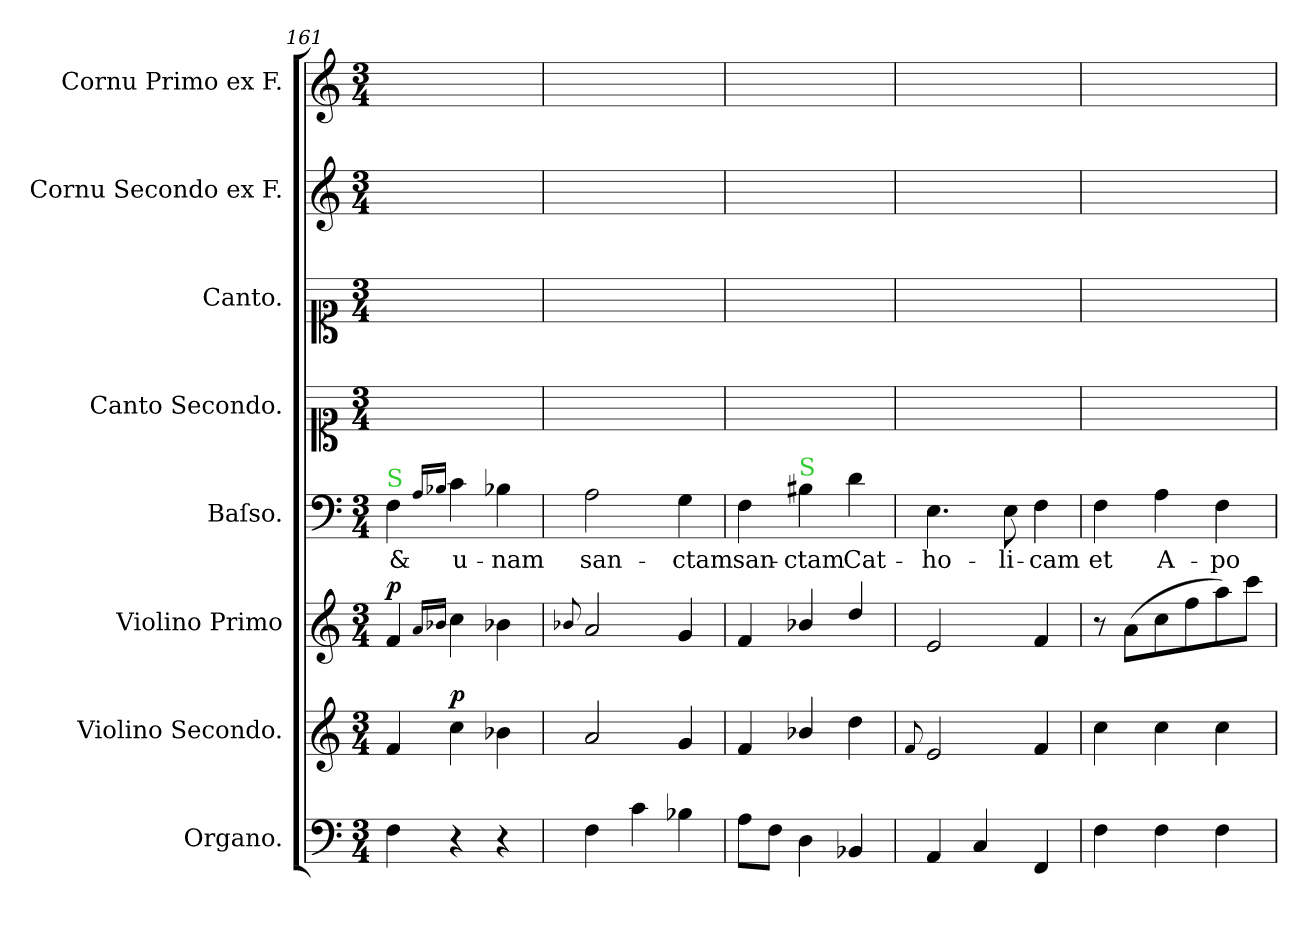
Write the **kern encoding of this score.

**kern	**kern	**dynam	**kern	**dynam	**kern	**text	**kern	**kern	**kern	**kern
*part8	*part7	*part7	*part6	*part6	*part5	*part5	*part4	*part3	*part2	*part1
*staff8	*staff7	*staff7	*staff6	*staff6	*staff5	*staff5	*staff4	*staff3	*staff2	*staff1
*I"Organo.	*I"Violino Secondo.	*	*I"Violino Primo	*	*I"Baſso.	*	*I"Canto Secondo.	*I"Canto.	*I"Cornu Secondo ex F.	*I"Cornu Primo ex F.
*I'org	*I'vl 2	*	*I'vl 1	*	*I'B	*	*I'S 2	*	*I'cor 2	*I'cor 1
*clefF4	*clefG2	*	*clefG2	*	*clefF4	*	*clefC1	*clefC1	*clefG2	*clefG2
*	*	*	*	*	*	*	*	*	*ITrd4c7	*ITrd4c7
*M3/4	*M3/4	*	*M3/4	*	*M3/4	*	*M3/4	*M3/4	*M3/4	*M3/4
=161	=161	=161	=161	=161	=161	=161	=161	=161	=161	=161
!	!	!	!	!	!LO:TX:a:color=limegreen:t=S	!	!	!	!	!
!	!	!	!	!LO:DY:a	!	!	!	!	!	!
4F\	4f/	.	4f/	p	4F\	&	2.ryy	2.ryy	2.ryy	2.ryy
.	.	.	16qqa/LL	.	16qqA/LL	.	.	.	.	.
.	.	.	16qqb-/JJ	.	16qqB-/JJ	.	.	.	.	.
!	!	!LO:DY:a	!	!	!	!	!	!	!	!
4r	4cc\	p	4cc\	.	4c\	u-	.	.	.	.
4r	4b-\	.	4b-\	.	4B-\	-nam	.	.	.	.
=162	=162	=162	=162	=162	=162	=162	=162	=162	=162	=162
.	.	.	8qqb-/	.	.	.	.	.	.	.
4F\	2a/	.	2a/	.	2A\	san-	2.ryy	2.ryy	2.ryy	2.ryy
4c\	.	.	.	.	.	.	.	.	.	.
4B-\	4g/	.	4g/	.	4G\	-ctam	.	.	.	.
=163	=163	=163	=163	=163	=163	=163	=163	=163	=163	=163
!	!	!	!	!	!	!LO:LY:i	!	!	!	!
8A\L	4f/	.	4f/	.	4F\	san-	2.ryy	2.ryy	2.ryy	2.ryy
8F\J	.	.	.	.	.	.	.	.	.	.
!	!	!	!	!	!LO:TX:a:color=limegreen:t=S	!	!	!	!	!
!	!	!	!	!	!	!LO:LY:i	!	!	!	!
4D\	4b-/	.	4b-/	.	4B#X\	-ctam	.	.	.	.
4BB-/	4dd\	.	4dd/	.	4d\	Cat-	.	.	.	.
=164	=164	=164	=164	=164	=164	=164	=164	=164	=164	=164
.	8qqf/	.	.	.	.	.	.	.	.	.
4AA/	2e/	.	2e/	.	4.E\	-ho-	2.ryy	2.ryy	2.ryy	2.ryy
4C/	.	.	.	.	.	.	.	.	.	.
.	.	.	.	.	8E\	-li-	.	.	.	.
4FF/	4f/	.	4f/	.	4F\	-cam	.	.	.	.
=165	=165	=165	=165	=165	=165	=165	=165	=165	=165	=165
4F\	4cc\	.	8r	.	4F\	et	2.ryy	2.ryy	2.ryy	2.ryy
.	.	.	(8a\L	.	.	.	.	.	.	.
4F\	4cc\	.	8cc\	.	4A\	A-	.	.	.	.
.	.	.	8ff\	.	.	.	.	.	.	.
4F\	4cc\	.	8aa\)	.	4F\	-po-	.	.	.	.
.	.	.	8ccc\J	.	.	.	.	.	.	.
=	=	=	=	=	=	=	=	=	=	=
*-	*-	*-	*-	*-	*-	*-	*-	*-	*-	*-
